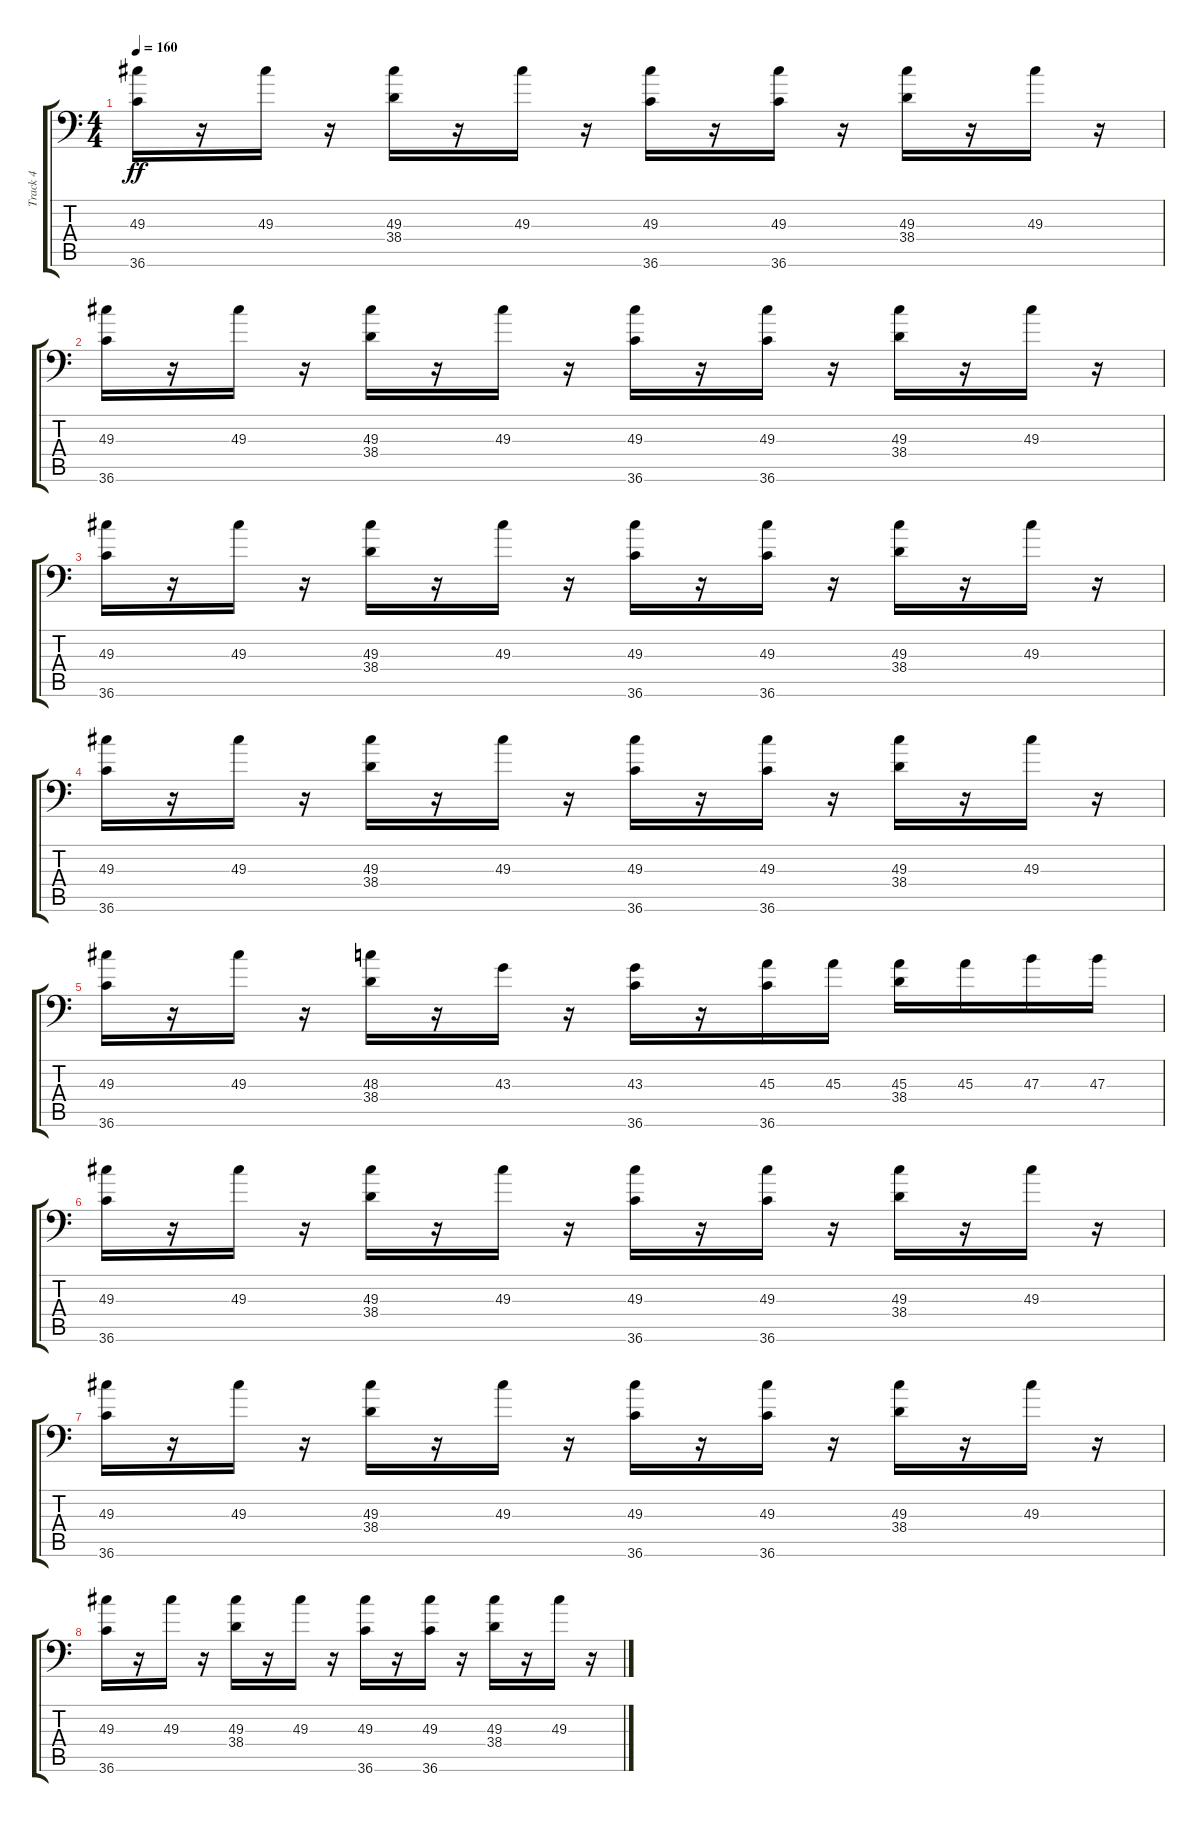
\track ("Track 4" "Track 4") {instrument acousticgrandpiano}
\staff {score tabs}
\tuning (C-1 C-1 C-1 C-1 C-1 C-1) {hide}
\ts (4 4)
\tempo 160
\clef f4
\ks c
(49.3 36.6).16{dy ff} r.16 49.3.16 r.16 (49.3 38.4).16 r.16 49.3.16 r.16 (49.3 36.6).16 r.16 (49.3 36.6).16 r.16 (49.3 38.4).16 r.16 49.3.16 r.16 |
(49.3 36.6).16 r.16 49.3.16 r.16 (49.3 38.4).16 r.16 49.3.16 r.16 (49.3 36.6).16 r.16 (49.3 36.6).16 r.16 (49.3 38.4).16 r.16 49.3.16 r.16 |
(49.3 36.6).16 r.16 49.3.16 r.16 (49.3 38.4).16 r.16 49.3.16 r.16 (49.3 36.6).16 r.16 (49.3 36.6).16 r.16 (49.3 38.4).16 r.16 49.3.16 r.16 |
(49.3 36.6).16 r.16 49.3.16 r.16 (49.3 38.4).16 r.16 49.3.16 r.16 (49.3 36.6).16 r.16 (49.3 36.6).16 r.16 (49.3 38.4).16 r.16 49.3.16 r.16 |
(49.3 36.6).16 r.16 49.3.16 r.16 (48.3 38.4).16 r.16 43.3.16 r.16 (43.3 36.6).16 r.16 (45.3 36.6).16 45.3.16 (45.3 38.4).16 45.3.16 47.3.16 47.3.16 |
(49.3 36.6).16 r.16 49.3.16 r.16 (49.3 38.4).16 r.16 49.3.16 r.16 (49.3 36.6).16 r.16 (49.3 36.6).16 r.16 (49.3 38.4).16 r.16 49.3.16 r.16 |
(49.3 36.6).16 r.16 49.3.16 r.16 (49.3 38.4).16 r.16 49.3.16 r.16 (49.3 36.6).16 r.16 (49.3 36.6).16 r.16 (49.3 38.4).16 r.16 49.3.16 r.16 |
(49.3 36.6).16 r.16 49.3.16 r.16 (49.3 38.4).16 r.16 49.3.16 r.16 (49.3 36.6).16 r.16 (49.3 36.6).16 r.16 (49.3 38.4).16 r.16 49.3.16 r.16
